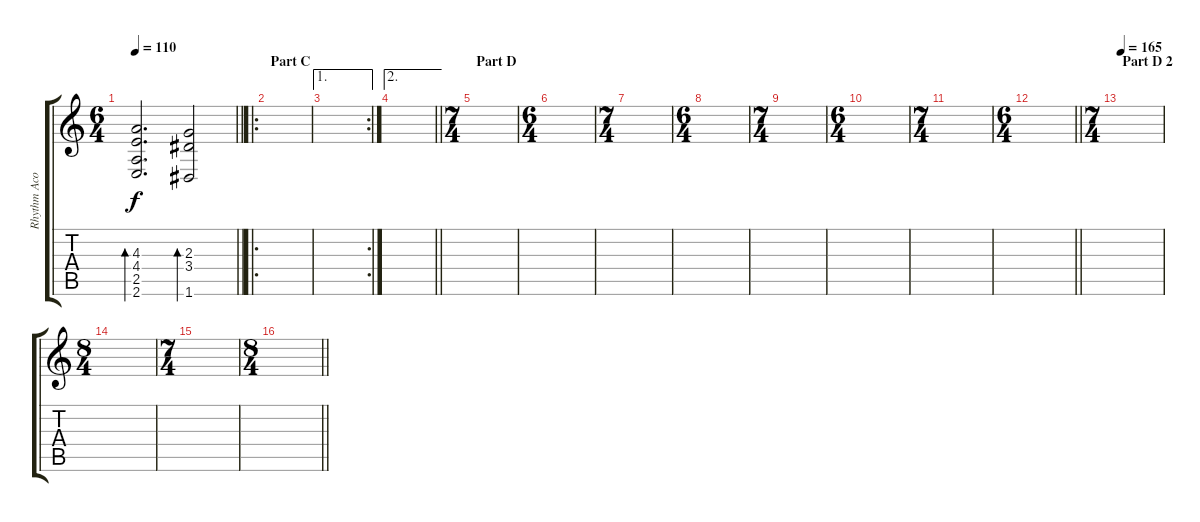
\track ("Rhythm Acoustic" "Rhythm Aco") {instrument acousticguitarsteel}
\staff {score tabs}
\tuning (D4 A3 F3 C3 G2 D2) {hide}
\ts (6 4)
\tempo 110
\clef g2
\barLineRight lightlight
\ks c
(4.3 4.4 2.5 2.6).2{d bd 480 dy f} (2.3 3.4 1.6).2{bd 480} |
\ro
\section ("" "Part C")
|
\ae 1
\rc 2
|
\ae 2
\barLineRight lightlight
|
\ts (7 4)
\section ("" "Part D")
|
\ts (6 4)
|
\ts (7 4)
|
\ts (6 4)
|
\ts (7 4)
|
\ts (6 4)
|
\ts (7 4)
|
\ts (6 4)
\barLineRight lightlight
|
\ts (7 4)
\section ("" "Part D 2")
\tempo 165
|
\ts (8 4)
|
\ts (7 4)
|
\ts (8 4)
\barLineRight lightlight
